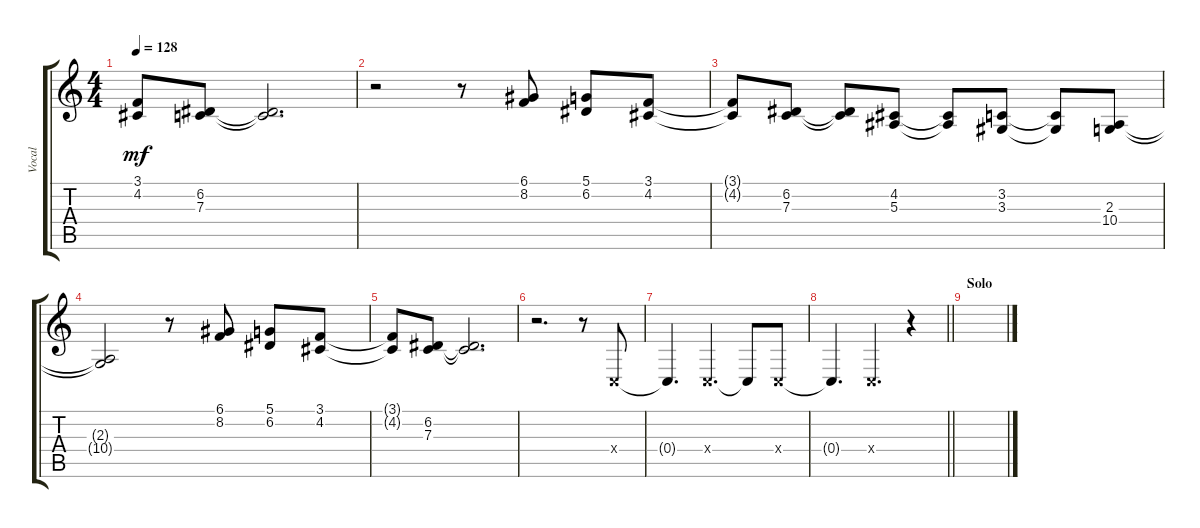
\track ("Vocal" "Vocal") {instrument lead6voice}
\staff {score tabs}
\tuning (D4 A3 F3 C3 G2 C2) {hide}
\ts (4 4)
\tempo 128
\clef g2
\ks c
(3.1{t} 4.2{t}).8{dy mf} (6.2 7.3).8 (6.2{t} 7.3{t}).2{d} |
r.2 r.8 (6.1 8.2).8 (5.1 6.2).8 (3.1 4.2).8 |
(3.1{t} 4.2{t}).8 (6.2 7.3).8 (6.2{t} 7.3{t}).8 (4.2 5.3).8 (4.2{t} 5.3{t}).8 (3.2 3.3).8 (3.2{t} 3.3{t}).8 (2.3 10.4).8 |
(2.3{t} 10.4{t}).2 r.8 (6.1 8.2).8 (5.1 6.2).8 (3.1 4.2).8 |
(3.1{t} 4.2{t}).8 (6.2 7.3).8 (6.2{t} 7.3{t}).2{d} |
r.2{d} r.8 0.4{x}.8 |
0.4{t}.4{d} 0.4{x}.4{d} 0.4{t}.8 0.4{x}.8 |
\barLineRight lightlight
0.4{t}.4{d} 0.4{x}.4{d} r.4 |
\section ("" "Solo")
